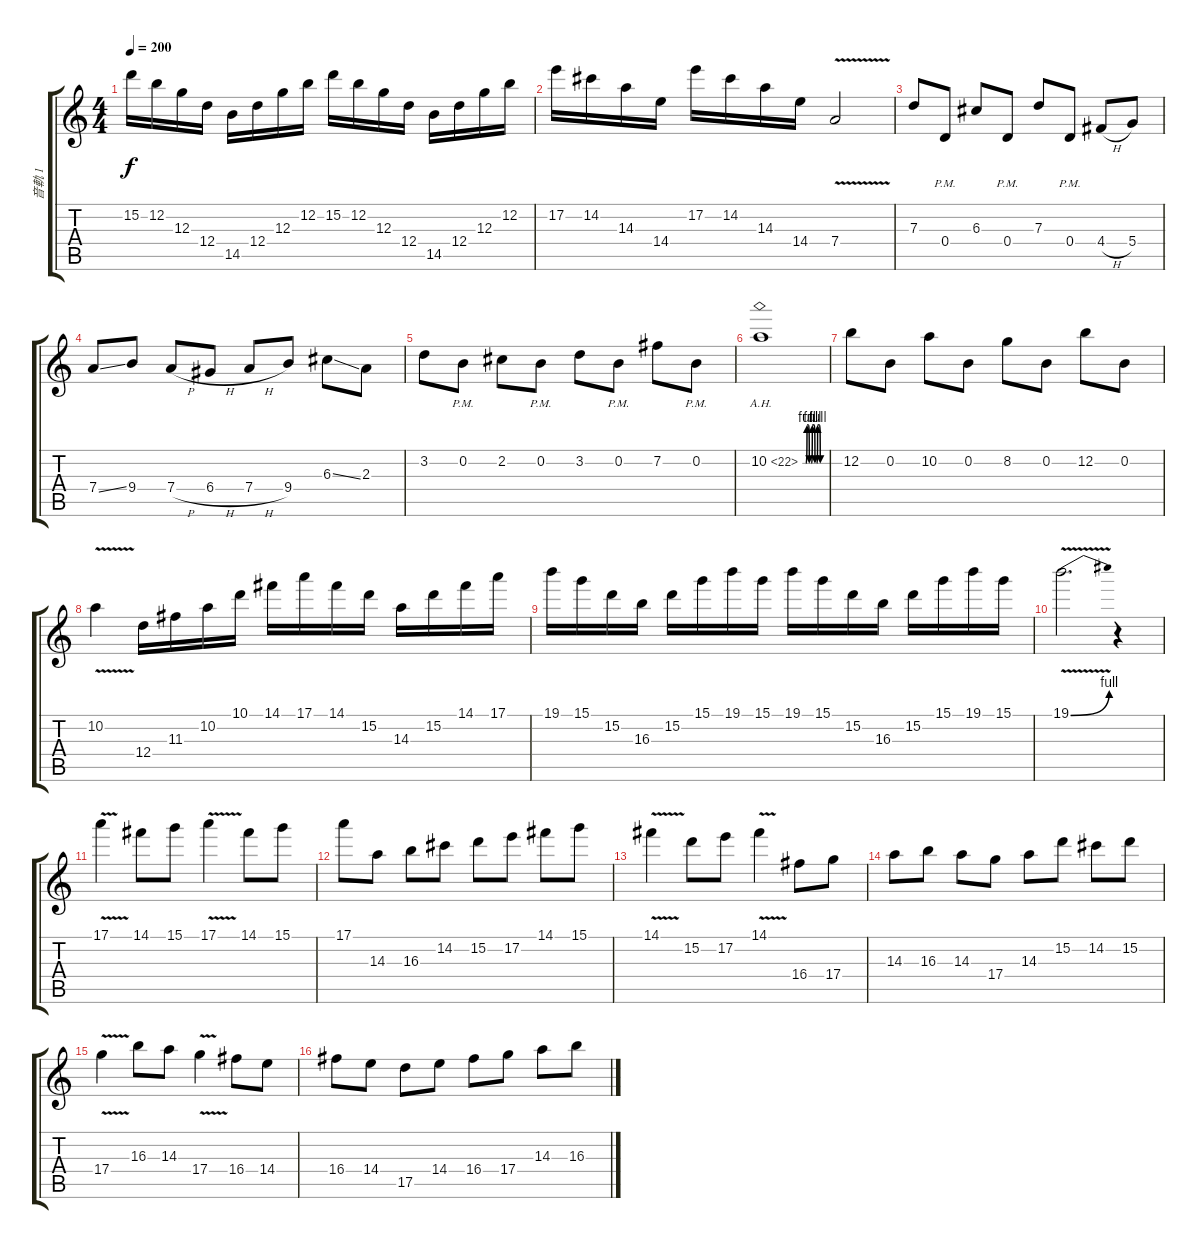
\track ("音軌 1" "音軌 1") {instrument distortionguitar}
\staff {score tabs}
\tuning (E4 B3 G3 D3 A2 E2) {hide}
\ts (4 4)
\tempo 200
\clef g2
\ks c
15.2.16{dy f} 12.2.16 12.3.16 12.4.16 14.5.16 12.4.16 12.3.16 12.2.16 15.2.16 12.2.16 12.3.16 12.4.16 14.5.16 12.4.16 12.3.16 12.2.16 |
17.2.16 14.2.16 14.3.16 14.4.16 17.2.16 14.2.16 14.3.16 14.4.16 7.4{v}.2 |
7.3.8 0.4{pm}.8 6.3.8 0.4{pm}.8 7.3.8 0.4{pm}.8 4.4{h}.8 5.4.8 |
7.4{ss}.8 9.4.8 7.4{h}.8 6.4{h}.8 7.4{h}.8 9.4.8 6.3{ss}.8 2.3.8 |
3.2.8 0.2{pm}.8 2.2.8 0.2{pm}.8 3.2.8 0.2{pm}.8 7.2.8 0.2{pm}.8 |
10.2{be (custom 0 0 8 0 11 4 15 4 17 0 23 0 25 4 30 4 32 0 37 0 39 4 44 4 46 0 60 0) ah 12}.1 |
12.2.8 0.2.8 10.2.8 0.2.8 8.2.8 0.2.8 12.2.8 0.2.8 |
10.2{v}.4 12.4.16 11.3.16 10.2.16 10.1.16 14.1.16 17.1.16 14.1.16 15.2.16 14.3.16 15.2.16 14.1.16 17.1.16 |
19.1.16 15.1.16 15.2.16 16.3.16 15.2.16 15.1.16 19.1.16 15.1.16 19.1.16 15.1.16 15.2.16 16.3.16 15.2.16 15.1.16 19.1.16 15.1.16 |
19.1{be (bend 0 0 60 4) v}.2{d} r.4 |
17.1{v}.4 14.1.8 15.1.8 17.1{v}.4 14.1.8 15.1.8 |
17.1.8 14.3.8 16.3.8 14.2.8 15.2.8 17.2.8 14.1.8 15.1.8 |
14.1{v}.4 15.2.8 17.2.8 14.1{v}.4 16.4.8 17.4.8 |
14.3.8 16.3.8 14.3.8 17.4.8 14.3.8 15.2.8 14.2.8 15.2.8 |
17.4{v}.4 16.3.8 14.3.8 17.4{v}.4 16.4.8 14.4.8 |
16.4.8 14.4.8 17.5.8 14.4.8 16.4.8 17.4.8 14.3.8 16.3.8
